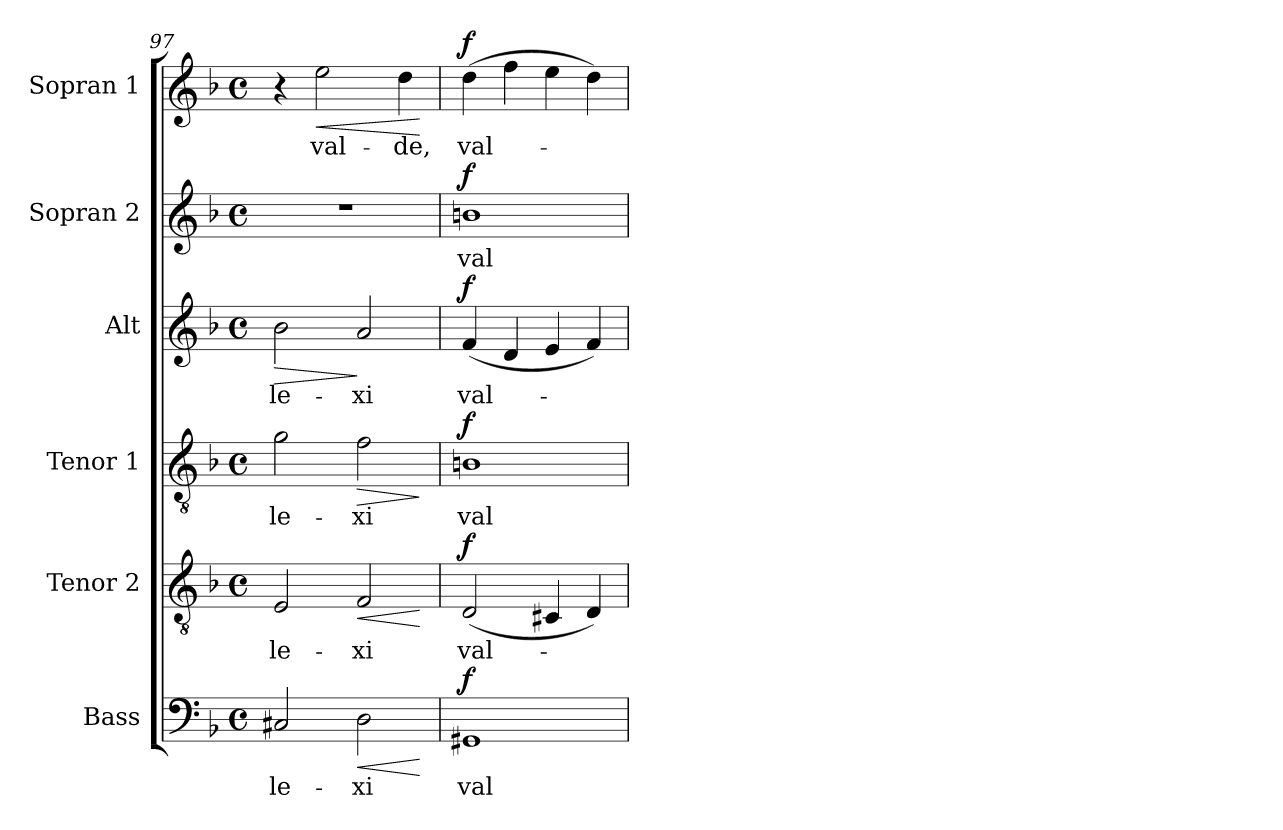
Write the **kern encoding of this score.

**kern	**text	**dynam	**kern	**text	**dynam	**kern	**text	**dynam	**kern	**text	**dynam	**kern	**text	**dynam	**kern	**text	**dynam
*part6	*part6	*part6	*part5	*part5	*part5	*part4	*part4	*part4	*part3	*part3	*part3	*part2	*part2	*part2	*part1	*part1	*part1
*staff6	*staff6	*staff6	*staff5	*staff5	*staff5	*staff4	*staff4	*staff4	*staff3	*staff3	*staff3	*staff2	*staff2	*staff2	*staff1	*staff1	*staff1
*I"Bass	*	*	*I"Tenor 2	*	*	*I"Tenor 1	*	*	*I"Alt	*	*	*I"Sopran 2	*	*	*I"Sopran 1	*	*
*I'B.	*	*	*I'T. 2	*	*	*I'T. 1	*	*	*I'A.	*	*	*I'S. 2	*	*	*I'S. 1	*	*
*clefF4	*	*	*clefGv2	*	*	*clefGv2	*	*	*clefG2	*	*	*clefG2	*	*	*clefG2	*	*
*k[b-]	*	*	*k[b-]	*	*	*k[b-]	*	*	*k[b-]	*	*	*k[b-]	*	*	*k[b-]	*	*
*F:	*	*	*F:	*	*	*F:	*	*	*F:	*	*	*F:	*	*	*F:	*	*
*M4/4	*	*	*M4/4	*	*	*M4/4	*	*	*M4/4	*	*	*M4/4	*	*	*M4/4	*	*
*met(c)	*	*	*met(c)	*	*	*met(c)	*	*	*met(c)	*	*	*met(c)	*	*	*met(c)	*	*
=97	=97	=97	=97	=97	=97	=97	=97	=97	=97	=97	=97	=97	=97	=97	=97	=97	=97
!	!LO:LY:b	!	!	!LO:LY:b	!	!	!LO:LY:b	!	!	!LO:LY:b	!LO:HP:b	!	!	!	!	!	!
2C#X/	-le-	.	2E/	-le-	.	2g\	-le-	.	2b-\	-le-	>	1r	.	.	4r	.	.
!	!	!	!	!	!	!	!	!	!	!	!	!	!	!	!	!LO:LY:b	!LO:HP:b
.	.	.	.	.	.	.	.	.	.	.	.	.	.	.	2ee\	val-	<
!	!LO:LY:b	!LO:HP:b	!	!LO:LY:b	!LO:HP:b	!	!LO:LY:b	!LO:HP:b	!	!LO:LY:b	!	!	!	!	!	!	!
2D\	-xi	<	2F/	-xi	<	2f\	-xi	>	2a/	-xi	]	.	.	.	.	.	.
!	!	!	!	!	!	!	!	!	!	!	!	!	!	!	!	!LO:LY:b	!
.	.	.	.	.	.	.	.	.	.	.	.	.	.	.	4dd\	-de,	.
.	.	[	.	.	[	.	.	]	.	.	.	.	.	.	.	.	[
=98	=98	=98	=98	=98	=98	=98	=98	=98	=98	=98	=98	=98	=98	=98	=98	=98	=98
!	!LO:LY:b	!LO:DY:a	!	!LO:LY:b	!LO:DY:a	!	!LO:LY:b	!LO:DY:a	!	!LO:LY:b	!LO:DY:a	!	!LO:LY:b	!LO:DY:a	!	!LO:LY:b	!LO:DY:a
1GG#X	val-	f	(<2D/	val-	f	1Bn	val-	f	(<4f/	val-	f	1bn	val-	f	(>4dd\	val-	f
.	.	.	.	.	.	.	.	.	4d/	.	.	.	.	.	4ff\	.	.
.	.	.	4C#X/	.	.	.	.	.	4e/	.	.	.	.	.	4ee\	.	.
.	.	.	4D/)	.	.	.	.	.	4f/)	.	.	.	.	.	4dd\)	.	.
=	=	=	=	=	=	=	=	=	=	=	=	=	=	=	=	=	=
*-	*-	*-	*-	*-	*-	*-	*-	*-	*-	*-	*-	*-	*-	*-	*-	*-	*-
